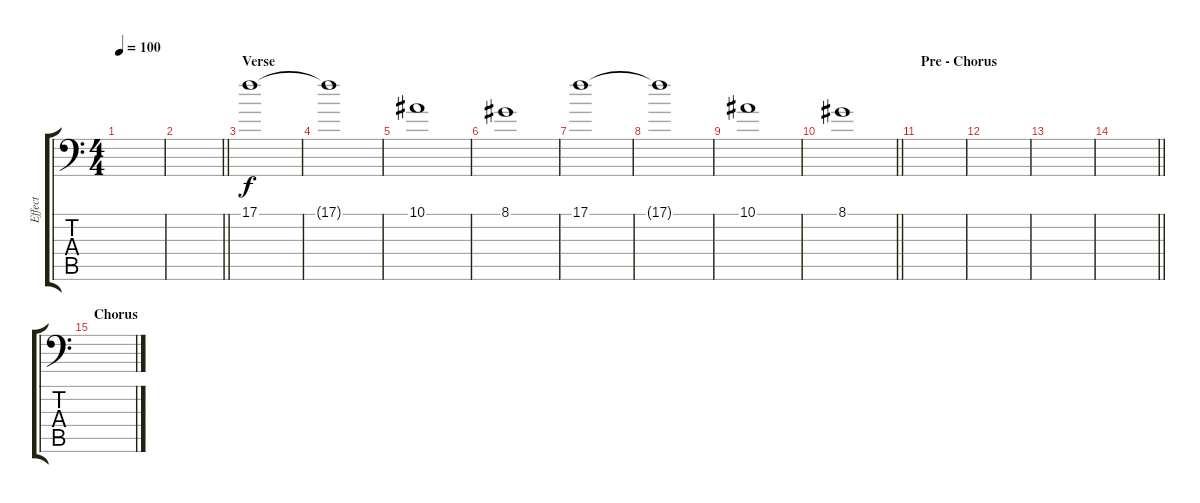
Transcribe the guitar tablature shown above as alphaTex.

\track ("Effect" "Effect") {instrument pad1newage}
\staff {score tabs}
\tuning (C4 G3 Eb3 Bb2 F2 Bb1) {hide}
\ts (4 4)
\tempo 100
\clef f4
\ks c
|
\barLineRight lightlight
|
\section ("" "Verse")
17.1.1 |
17.1{t}.1 |
10.1.1 |
8.1.1 |
17.1.1 |
17.1{t}.1 |
10.1.1 |
\barLineRight lightlight
8.1.1 |
\section ("" "Pre - Chorus")
|
|
|
\barLineRight lightlight
|
\section ("" "Chorus")
